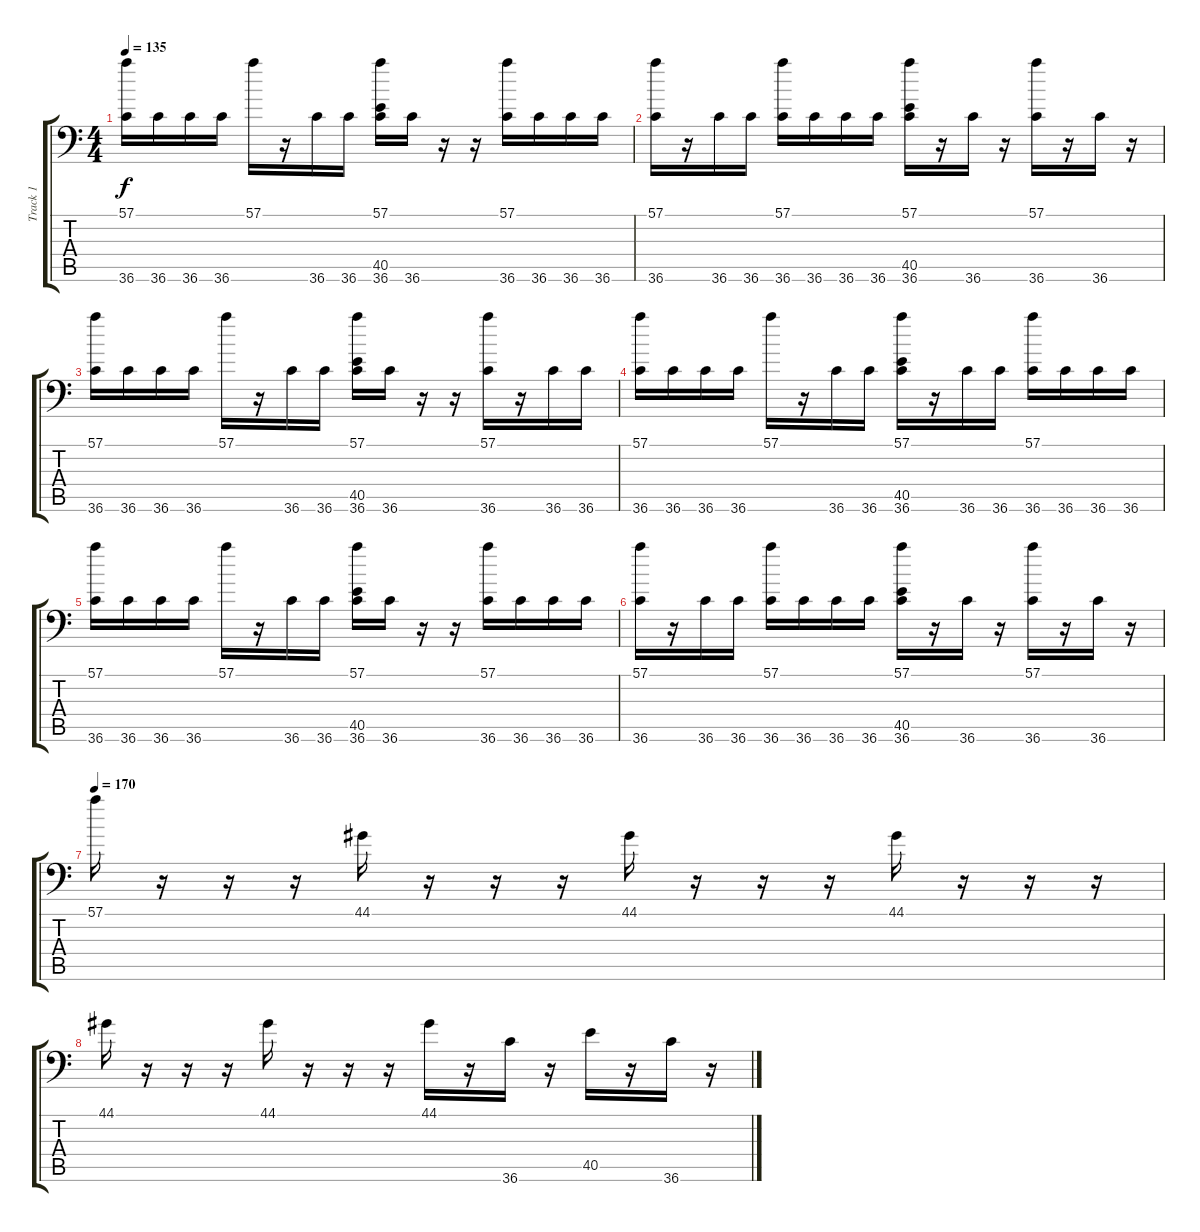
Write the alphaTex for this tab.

\track ("Track 1" "Track 1") {instrument acousticgrandpiano}
\staff {score tabs}
\tuning (C-1 C-1 C-1 C-1 C-1 C-1) {hide}
\ts (4 4)
\tempo 135
\clef f4
\ks c
(57.1 36.6).16{dy f} 36.6.16 36.6.16 36.6.16 57.1.16 r.16 36.6.16 36.6.16 (57.1 40.5 36.6).16 36.6.16 r.16 r.16 (57.1 36.6).16 36.6.16 36.6.16 36.6.16 |
(57.1 36.6).16 r.16 36.6.16 36.6.16 (57.1 36.6).16 36.6.16 36.6.16 36.6.16 (57.1 40.5 36.6).16 r.16 36.6.16 r.16 (57.1 36.6).16 r.16 36.6.16 r.16 |
(57.1 36.6).16 36.6.16 36.6.16 36.6.16 57.1.16 r.16 36.6.16 36.6.16 (57.1 40.5 36.6).16 36.6.16 r.16 r.16 (57.1 36.6).16 r.16 36.6.16 36.6.16 |
(57.1 36.6).16 36.6.16 36.6.16 36.6.16 57.1.16 r.16 36.6.16 36.6.16 (57.1 40.5 36.6).16 r.16 36.6.16 36.6.16 (57.1 36.6).16 36.6.16 36.6.16 36.6.16 |
(57.1 36.6).16 36.6.16 36.6.16 36.6.16 57.1.16 r.16 36.6.16 36.6.16 (57.1 40.5 36.6).16 36.6.16 r.16 r.16 (57.1 36.6).16 36.6.16 36.6.16 36.6.16 |
(57.1 36.6).16 r.16 36.6.16 36.6.16 (57.1 36.6).16 36.6.16 36.6.16 36.6.16 (57.1 40.5 36.6).16 r.16 36.6.16 r.16 (57.1 36.6).16 r.16 36.6.16 r.16 |
\tempo 170
57.1.16 r.16 r.16 r.16 44.1.16 r.16 r.16 r.16 44.1.16 r.16 r.16 r.16 44.1.16 r.16 r.16 r.16 |
44.1.16 r.16 r.16 r.16 44.1.16 r.16 r.16 r.16 44.1.16 r.16 36.6.16 r.16 40.5.16 r.16 36.6.16 r.16
